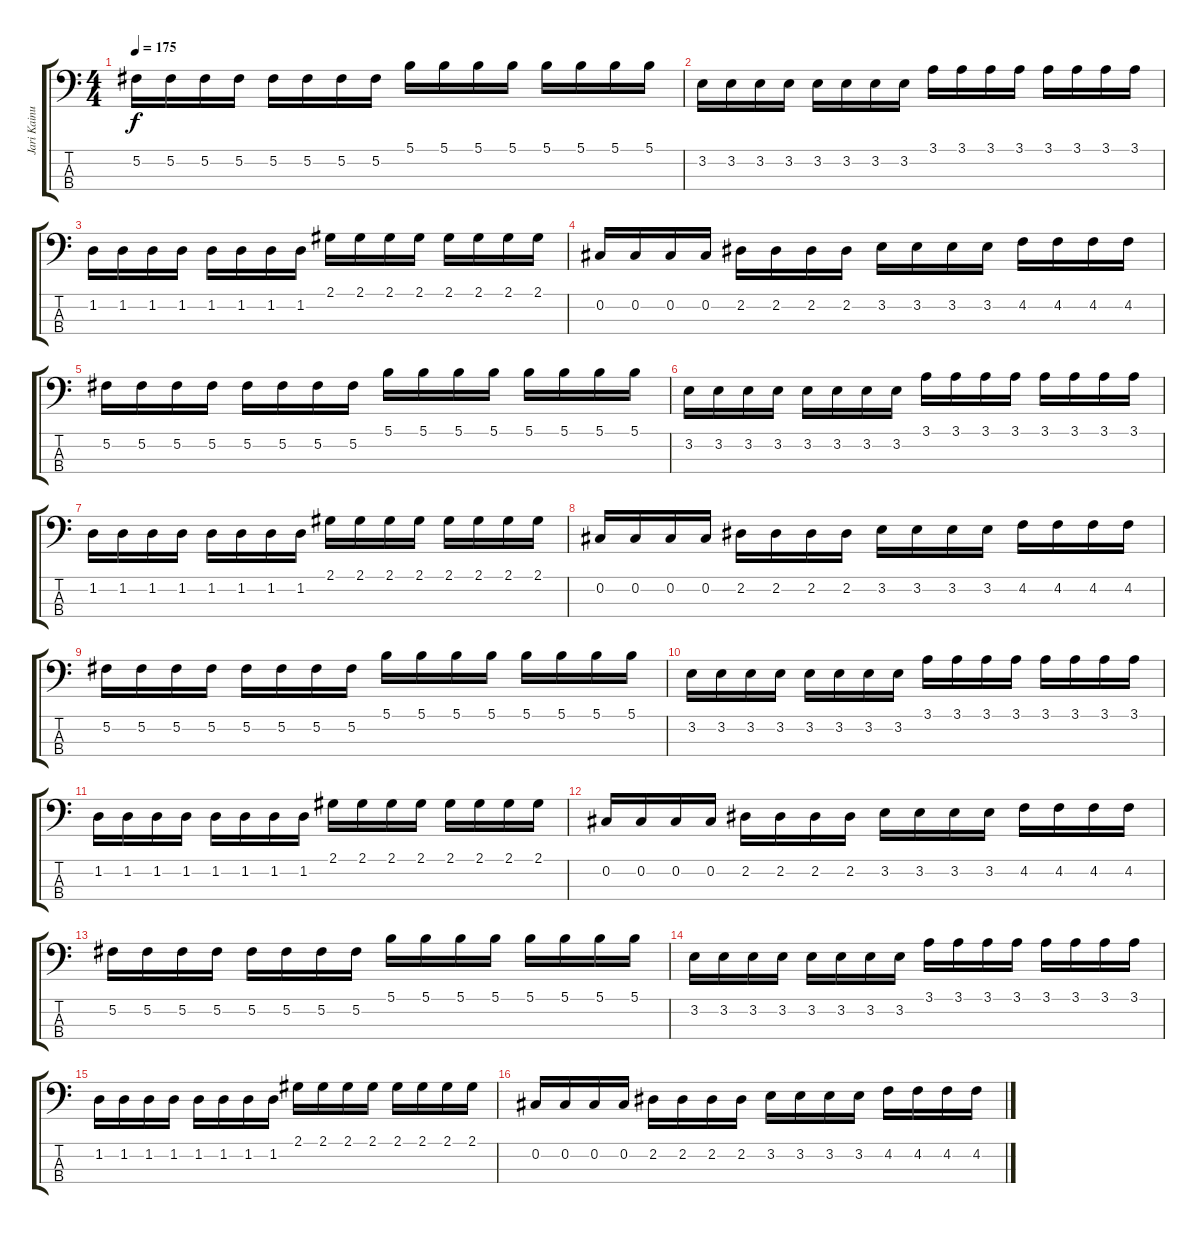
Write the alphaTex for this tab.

\track ("Jari Kainulainen" "Jari Kainu") {instrument electricbassfinger}
\staff {score tabs}
\tuning (Gb2 Db2 Ab1 Eb1) {hide}
\ts (4 4)
\tempo 175
\clef f4
\ks c
5.2.16{dy f} 5.2.16 5.2.16 5.2.16 5.2.16 5.2.16 5.2.16 5.2.16 5.1.16 5.1.16 5.1.16 5.1.16 5.1.16 5.1.16 5.1.16 5.1.16 |
3.2.16 3.2.16 3.2.16 3.2.16 3.2.16 3.2.16 3.2.16 3.2.16 3.1.16 3.1.16 3.1.16 3.1.16 3.1.16 3.1.16 3.1.16 3.1.16 |
1.2.16 1.2.16 1.2.16 1.2.16 1.2.16 1.2.16 1.2.16 1.2.16 2.1.16 2.1.16 2.1.16 2.1.16 2.1.16 2.1.16 2.1.16 2.1.16 |
0.2.16 0.2.16 0.2.16 0.2.16 2.2.16 2.2.16 2.2.16 2.2.16 3.2.16 3.2.16 3.2.16 3.2.16 4.2.16 4.2.16 4.2.16 4.2.16 |
5.2.16 5.2.16 5.2.16 5.2.16 5.2.16 5.2.16 5.2.16 5.2.16 5.1.16 5.1.16 5.1.16 5.1.16 5.1.16 5.1.16 5.1.16 5.1.16 |
3.2.16 3.2.16 3.2.16 3.2.16 3.2.16 3.2.16 3.2.16 3.2.16 3.1.16 3.1.16 3.1.16 3.1.16 3.1.16 3.1.16 3.1.16 3.1.16 |
1.2.16 1.2.16 1.2.16 1.2.16 1.2.16 1.2.16 1.2.16 1.2.16 2.1.16 2.1.16 2.1.16 2.1.16 2.1.16 2.1.16 2.1.16 2.1.16 |
0.2.16 0.2.16 0.2.16 0.2.16 2.2.16 2.2.16 2.2.16 2.2.16 3.2.16 3.2.16 3.2.16 3.2.16 4.2.16 4.2.16 4.2.16 4.2.16 |
5.2.16 5.2.16 5.2.16 5.2.16 5.2.16 5.2.16 5.2.16 5.2.16 5.1.16 5.1.16 5.1.16 5.1.16 5.1.16 5.1.16 5.1.16 5.1.16 |
3.2.16 3.2.16 3.2.16 3.2.16 3.2.16 3.2.16 3.2.16 3.2.16 3.1.16 3.1.16 3.1.16 3.1.16 3.1.16 3.1.16 3.1.16 3.1.16 |
1.2.16 1.2.16 1.2.16 1.2.16 1.2.16 1.2.16 1.2.16 1.2.16 2.1.16 2.1.16 2.1.16 2.1.16 2.1.16 2.1.16 2.1.16 2.1.16 |
0.2.16 0.2.16 0.2.16 0.2.16 2.2.16 2.2.16 2.2.16 2.2.16 3.2.16 3.2.16 3.2.16 3.2.16 4.2.16 4.2.16 4.2.16 4.2.16 |
5.2.16 5.2.16 5.2.16 5.2.16 5.2.16 5.2.16 5.2.16 5.2.16 5.1.16 5.1.16 5.1.16 5.1.16 5.1.16 5.1.16 5.1.16 5.1.16 |
3.2.16 3.2.16 3.2.16 3.2.16 3.2.16 3.2.16 3.2.16 3.2.16 3.1.16 3.1.16 3.1.16 3.1.16 3.1.16 3.1.16 3.1.16 3.1.16 |
1.2.16 1.2.16 1.2.16 1.2.16 1.2.16 1.2.16 1.2.16 1.2.16 2.1.16 2.1.16 2.1.16 2.1.16 2.1.16 2.1.16 2.1.16 2.1.16 |
0.2.16 0.2.16 0.2.16 0.2.16 2.2.16 2.2.16 2.2.16 2.2.16 3.2.16 3.2.16 3.2.16 3.2.16 4.2.16 4.2.16 4.2.16 4.2.16
